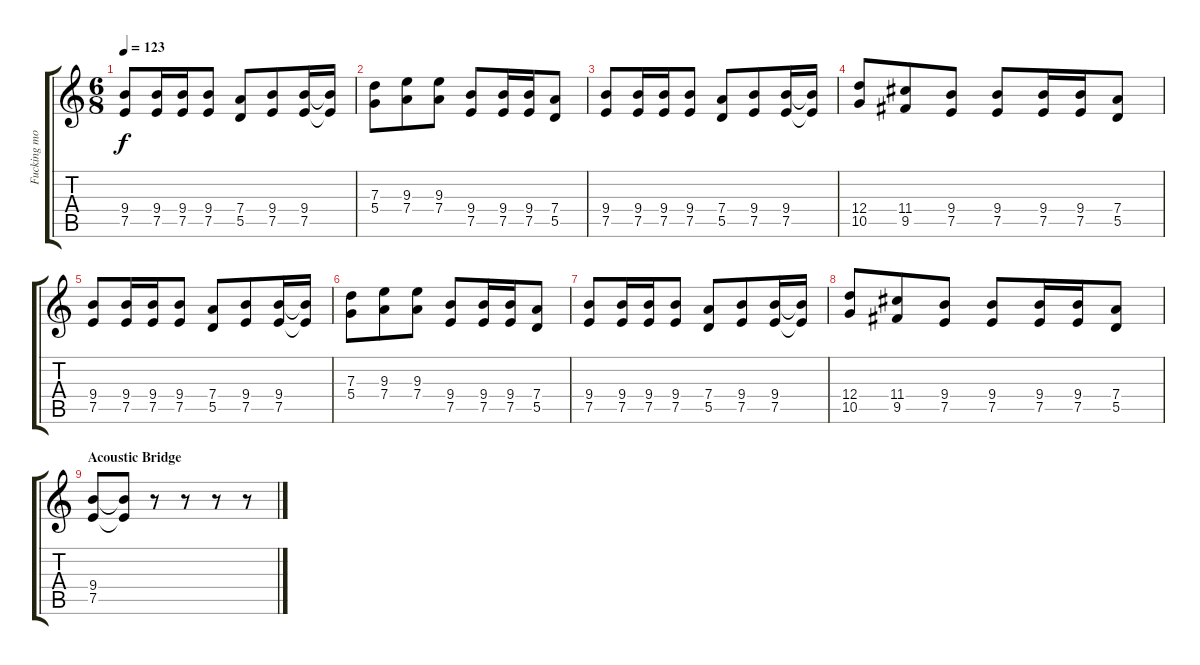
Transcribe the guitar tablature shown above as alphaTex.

\track ("Fucking morten!! GOD!!" "Fucking mo") {instrument distortionguitar}
\staff {score tabs}
\tuning (E4 B3 G3 D3 A2 E2) {hide}
\ts (6 8)
\tempo 123
\clef g2
\ks c
(9.4 7.5).8{dy f} (9.4 7.5).16 (9.4 7.5).16 (9.4 7.5).8 (7.4 5.5).8 (9.4 7.5).8 (9.4 7.5).16 (9.4{t} 7.5{t}).16 |
(7.3 5.4).8 (9.3 7.4).8 (9.3 7.4).8 (9.4 7.5).8 (9.4 7.5).16 (9.4 7.5).16 (7.4 5.5).8 |
(9.4 7.5).8 (9.4 7.5).16 (9.4 7.5).16 (9.4 7.5).8 (7.4 5.5).8 (9.4 7.5).8 (9.4 7.5).16 (9.4{t} 7.5{t}).16 |
(12.4 10.5).8 (11.4 9.5).8 (9.4 7.5).8 (9.4 7.5).8 (9.4 7.5).16 (9.4 7.5).16 (7.4 5.5).8 |
(9.4 7.5).8 (9.4 7.5).16 (9.4 7.5).16 (9.4 7.5).8 (7.4 5.5).8 (9.4 7.5).8 (9.4 7.5).16 (9.4{t} 7.5{t}).16 |
(7.3 5.4).8 (9.3 7.4).8 (9.3 7.4).8 (9.4 7.5).8 (9.4 7.5).16 (9.4 7.5).16 (7.4 5.5).8 |
(9.4 7.5).8 (9.4 7.5).16 (9.4 7.5).16 (9.4 7.5).8 (7.4 5.5).8 (9.4 7.5).8 (9.4 7.5).16 (9.4{t} 7.5{t}).16 |
(12.4 10.5).8 (11.4 9.5).8 (9.4 7.5).8 (9.4 7.5).8 (9.4 7.5).16 (9.4 7.5).16 (7.4 5.5).8 |
\section ("" "Acoustic Bridge")
(9.4 7.5).8 (9.4{t} 7.5{t}).8 r.8 r.8 r.8 r.8
